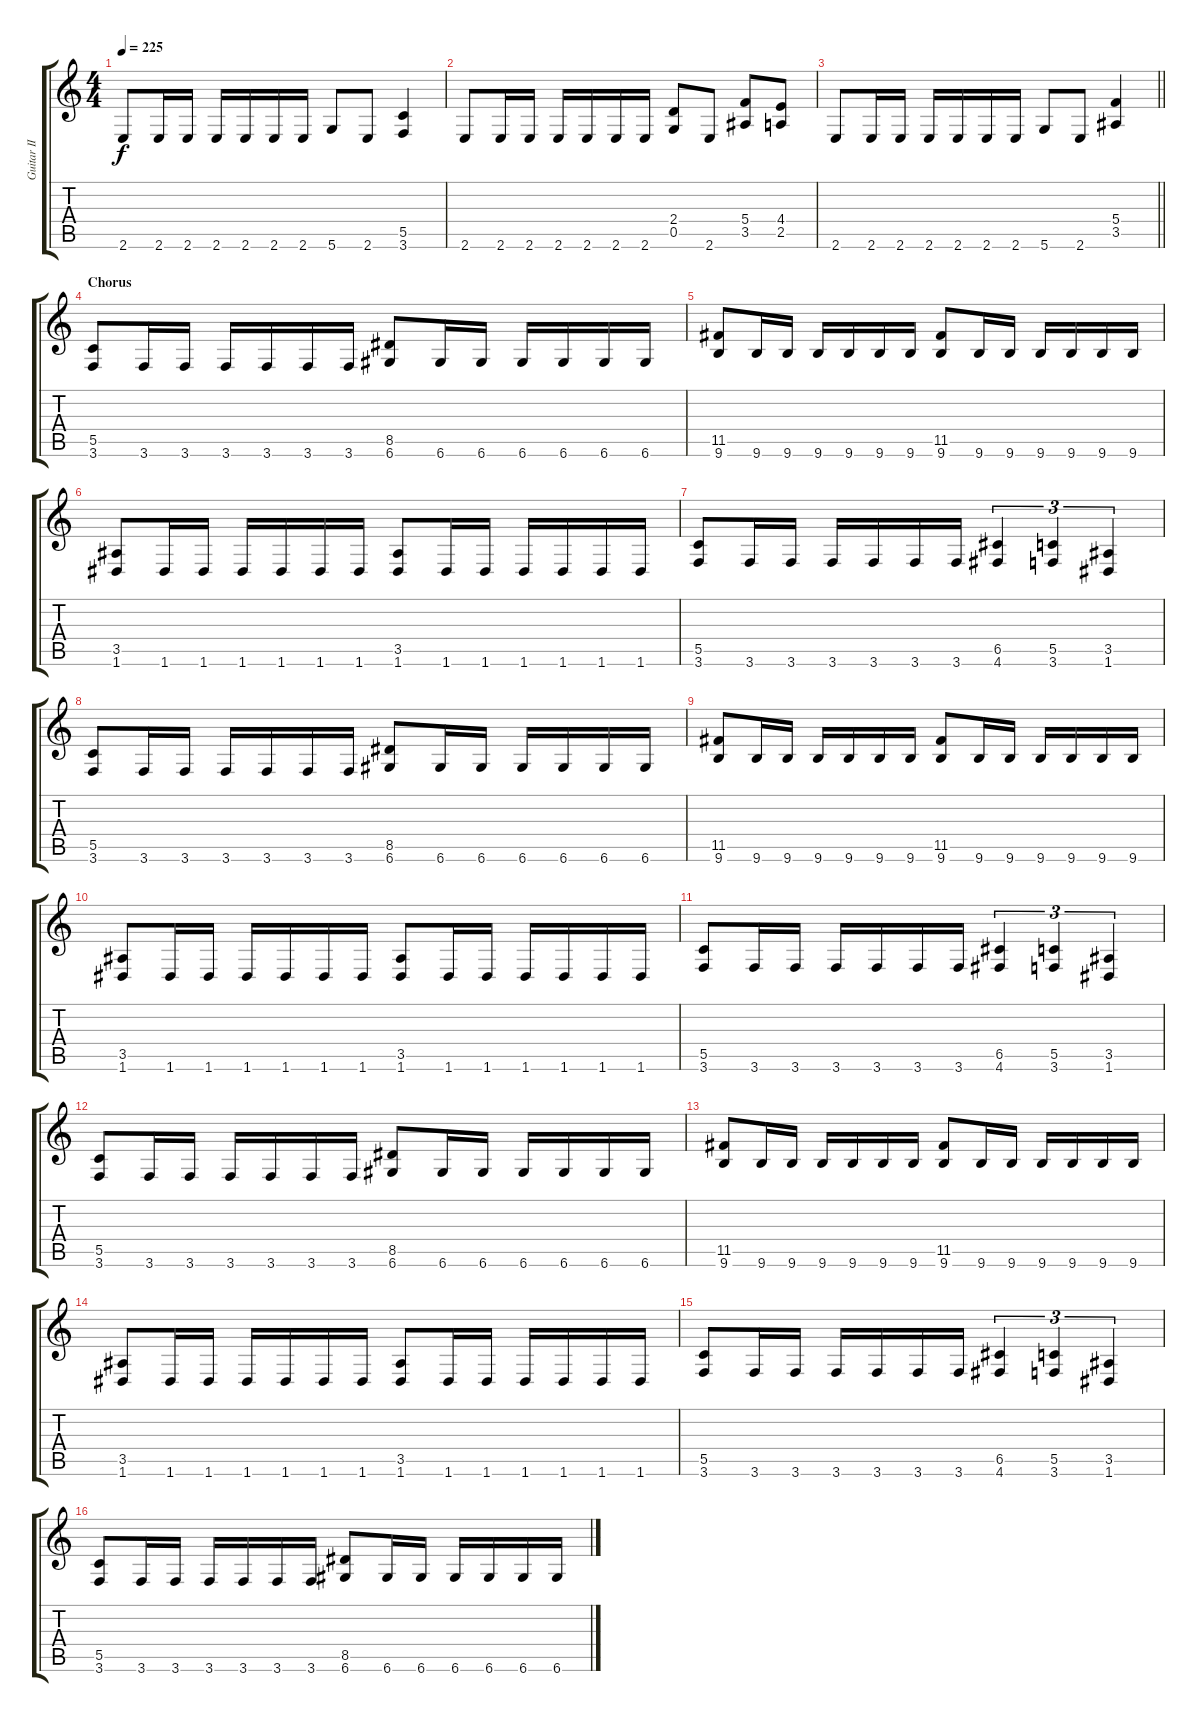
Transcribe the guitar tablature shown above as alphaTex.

\track ("Guitar II" "Guitar II") {instrument distortionguitar}
\staff {score tabs}
\tuning (D4 A3 F3 C3 G2 D2) {hide}
\ts (4 4)
\tempo 225
\clef g2
\ks c
2.6.8{dy f} 2.6.16 2.6.16 2.6.16 2.6.16 2.6.16 2.6.16 5.6.8 2.6.8 (5.5 3.6).4 |
2.6.8 2.6.16 2.6.16 2.6.16 2.6.16 2.6.16 2.6.16 (2.4 0.5).8 2.6.8 (5.4 3.5).8 (4.4 2.5).8 |
\barLineRight lightlight
2.6.8 2.6.16 2.6.16 2.6.16 2.6.16 2.6.16 2.6.16 5.6.8 2.6.8 (5.4 3.5).4 |
\section ("" "Chorus")
(5.5 3.6).8 3.6.16 3.6.16 3.6.16 3.6.16 3.6.16 3.6.16 (8.5 6.6).8 6.6.16 6.6.16 6.6.16 6.6.16 6.6.16 6.6.16 |
(11.5 9.6).8 9.6.16 9.6.16 9.6.16 9.6.16 9.6.16 9.6.16 (11.5 9.6).8 9.6.16 9.6.16 9.6.16 9.6.16 9.6.16 9.6.16 |
(3.5 1.6).8 1.6.16 1.6.16 1.6.16 1.6.16 1.6.16 1.6.16 (3.5 1.6).8 1.6.16 1.6.16 1.6.16 1.6.16 1.6.16 1.6.16 |
(5.5 3.6).8 3.6.16 3.6.16 3.6.16 3.6.16 3.6.16 3.6.16 (6.5 4.6).4{tu (3 2)} (5.5 3.6).4{tu (3 2)} (3.5 1.6).4{tu (3 2)} |
(5.5 3.6).8 3.6.16 3.6.16 3.6.16 3.6.16 3.6.16 3.6.16 (8.5 6.6).8 6.6.16 6.6.16 6.6.16 6.6.16 6.6.16 6.6.16 |
(11.5 9.6).8 9.6.16 9.6.16 9.6.16 9.6.16 9.6.16 9.6.16 (11.5 9.6).8 9.6.16 9.6.16 9.6.16 9.6.16 9.6.16 9.6.16 |
(3.5 1.6).8 1.6.16 1.6.16 1.6.16 1.6.16 1.6.16 1.6.16 (3.5 1.6).8 1.6.16 1.6.16 1.6.16 1.6.16 1.6.16 1.6.16 |
(5.5 3.6).8 3.6.16 3.6.16 3.6.16 3.6.16 3.6.16 3.6.16 (6.5 4.6).4{tu (3 2)} (5.5 3.6).4{tu (3 2)} (3.5 1.6).4{tu (3 2)} |
(5.5 3.6).8 3.6.16 3.6.16 3.6.16 3.6.16 3.6.16 3.6.16 (8.5 6.6).8 6.6.16 6.6.16 6.6.16 6.6.16 6.6.16 6.6.16 |
(11.5 9.6).8 9.6.16 9.6.16 9.6.16 9.6.16 9.6.16 9.6.16 (11.5 9.6).8 9.6.16 9.6.16 9.6.16 9.6.16 9.6.16 9.6.16 |
(3.5 1.6).8 1.6.16 1.6.16 1.6.16 1.6.16 1.6.16 1.6.16 (3.5 1.6).8 1.6.16 1.6.16 1.6.16 1.6.16 1.6.16 1.6.16 |
(5.5 3.6).8 3.6.16 3.6.16 3.6.16 3.6.16 3.6.16 3.6.16 (6.5 4.6).4{tu (3 2)} (5.5 3.6).4{tu (3 2)} (3.5 1.6).4{tu (3 2)} |
(5.5 3.6).8 3.6.16 3.6.16 3.6.16 3.6.16 3.6.16 3.6.16 (8.5 6.6).8 6.6.16 6.6.16 6.6.16 6.6.16 6.6.16 6.6.16
